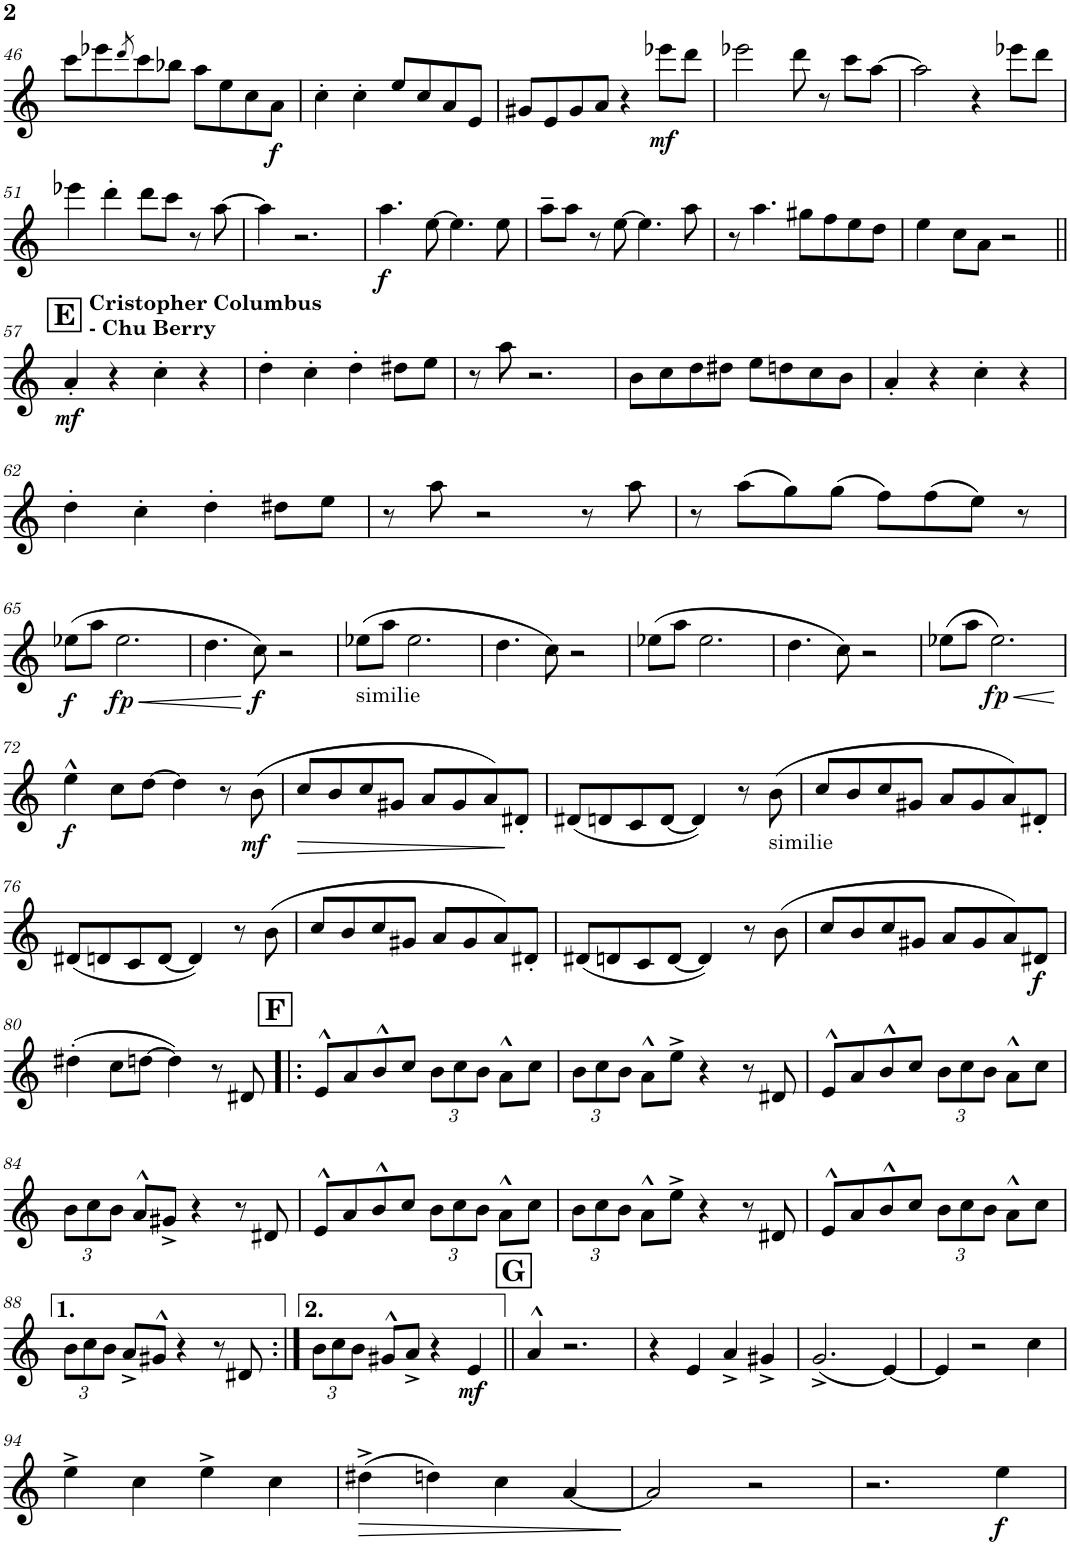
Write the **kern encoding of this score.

**kern	**dynam
*part1	*part1
*staff1	*staff1
*I"Flute	*
*I'Fl.	*
!!LO:PB:g=z
*clefG2	*
*k[]	*
*M2/2	*
*met(c|)	*
=46	=46
8ccc\L	.
8eee-X\	.
8qddd/	.
8ccc\	.
8bb-X\J	.
8aa\L	.
8ee\	.
8cc\	.
!	!LO:DY:b
8a\J	f
=47	=47
4cc'\	.
4cc'\	.
8ee/L	.
8cc/	.
8a/	.
8e/J	.
=48	=48
8g#X/L	.
8e/	.
8g#/	.
8a/J	.
4r	.
!	!LO:DY:b
8eee-X\L	mf
8ddd\J	.
=49	=49
2eee-X\	.
8ddd\	.
8r	.
8ccc\L	.
[8aa\J	.
=50	=50
2aa\]	.
4r	.
8eee-X\L	.
8ddd\J	.
!!LO:LB:g=z
=51	=51
4eee-X\	.
4ddd'\	.
8ddd\L	.
8ccc\J	.
8r	.
[8aa\	.
=52	=52
4aa\]	.
2.r	.
=53	=53
!	!LO:DY:b
4.aa\	f
[8ee\	.
4.ee\]	.
8ee\	.
=54	=54
8aa~\L	.
8aa\J	.
8r	.
[8ee\	.
4.ee\]	.
8aa\	.
=55	=55
8r	.
4.aa\	.
8gg#X\L	.
8ff\	.
8ee\	.
8dd\J	.
=56	=56
4ee\	.
8cc\L	.
8a\J	.
2r	.
!!LO:LB:g=z
!!LO:REH:place=s1:a:B:cj:fs=14:t=E
=57||	=57||
!LO:TX:a:B:t=Cristopher Columbus	!
!LO:TX:a:t=- Chu Berry	!
!	!LO:DY:b
4a'/	mf
4r	.
4cc'\	.
4r	.
=58	=58
4dd'\	.
4cc'\	.
4dd'\	.
8dd#X\L	.
8ee\J	.
=59	=59
8r	.
8aa\	.
2.r	.
=60	=60
8b\L	.
8cc\	.
8dd\	.
8dd#X\J	.
8ee\L	.
8ddn\	.
8cc\	.
8b\J	.
=61	=61
4a'/	.
4r	.
4cc'\	.
4r	.
!!LO:LB:g=z
=62	=62
4dd'\	.
4cc'\	.
4dd'\	.
8dd#X\L	.
8ee\J	.
=63	=63
8r	.
8aa\	.
2r	.
8r	.
8aa\	.
=64	=64
8r	.
(8aa\L	.
8gg\)	.
(8gg\J	.
8ff\L)	.
(8ff\	.
8ee\J)	.
8r	.
!!LO:LB:g=z
=65	=65
!	!LO:DY:b
(8ee-X\L	f
8aa\J	.
!	!LO:HP:b
!	!LO:DY:n=1:b
2.ee-\	< fp
=66	=66
4.dd\	.
!	!LO:DY:n=1:b
8cc\)	[ f
2r	.
=67	=67
!LO:TX:b:t=similie	!
(8ee-X\L	.
8aa\J	.
2.ee-\	.
=68	=68
4.dd\	.
8cc\)	.
2r	.
=69	=69
(8ee-X\L	.
8aa\J	.
2.ee-\	.
=70	=70
4.dd\	.
8cc\)	.
2r	.
=71	=71
(8ee-X\L	.
8aa\J	.
!	!LO:HP:b
!	!LO:DY:n=1:b
2.ee-\)	< fp
.	[
!!LO:LB:g=z
=72	=72
!	!LO:DY:b
4ee^^\	f
8cc\L	.
[8dd\J	.
4dd\]	.
8r	.
!	!LO:DY:b
(8b\	mf
=73	=73
!	!LO:HP:b
8cc/L	>
8b/	.
8cc/	.
8g#X/J	.
8a/L	.
8g#/	.
8a/)	.
8d#X'/J	]
=74	=74
(8d#X/L	.
8dn/	.
8c/	.
[8d/J	.
4d/])	.
8r	.
!LO:TX:b:t=similie	!
(8b\	.
=75	=75
8cc/L	.
8b/	.
8cc/	.
8g#X/J	.
8a/L	.
8g#/	.
8a/)	.
8d#X'/J	.
!!LO:LB:g=z
=76	=76
(8d#X/L	.
8dn/	.
8c/	.
[8d/J	.
4d/])	.
8r	.
(8b\	.
=77	=77
8cc/L	.
8b/	.
8cc/	.
8g#X/J	.
8a/L	.
8g#/	.
8a/)	.
8d#X'/J	.
=78	=78
(8d#X/L	.
8dn/	.
8c/	.
[8d/J	.
4d/])	.
8r	.
(8b\	.
=79	=79
8cc/L	.
8b/	.
8cc/	.
8g#X/J	.
8a/L	.
8g#/	.
8a/)	.
!	!LO:DY:b
8d#X/J	f
!!LO:LB:g=z
=80	=80
(4dd#X'\	.
8cc\L	.
[8ddn\J	.
4dd\])	.
8r	.
8d#X/	.
!!LO:REH:place=s1:a:B:cj:fs=14:t=F
=81!|:	=81!|:
8e^^/L	.
8a/	.
8b^^/	.
8cc/J	.
*Xbrackettup	*
12b\L	.
12cc\	.
12b\J	.
8a^^\L	.
8cc\J	.
=82	=82
12b\L	.
12cc\	.
12b\J	.
8a^^\L	.
8ee^\J	.
4r	.
8r	.
8d#X/	.
=83	=83
8e^^/L	.
8a/	.
8b^^/	.
8cc/J	.
12b\L	.
12cc\	.
12b\J	.
8a^^\L	.
8cc\J	.
!!LO:LB:g=z
=84	=84
12b\L	.
12cc\	.
12b\J	.
8a^^/L	.
8g#X^/J	.
4r	.
8r	.
8d#X/	.
=85	=85
8e^^/L	.
8a/	.
8b^^/	.
8cc/J	.
12b\L	.
12cc\	.
12b\J	.
8a^^\L	.
8cc\J	.
=86	=86
12b\L	.
12cc\	.
12b\J	.
8a^^\L	.
8ee^\J	.
4r	.
8r	.
8d#X/	.
=87	=87
8e^^/L	.
8a/	.
8b^^/	.
8cc/J	.
12b\L	.
12cc\	.
12b\J	.
8a^^\L	.
8cc\J	.
!!LO:LB:g=z
=88	=88
12b\L	.
12cc\	.
12b\J	.
8a^/L	.
8g#X^^/J	.
4r	.
8r	.
8d#X/	.
=89:|!	=89:|!
12b\L	.
12cc\	.
12b\J	.
8g#X^^/L	.
8a^/J	.
4r	.
!	!LO:DY:b
4e/	mf
!!LO:REH:place=s1:a:B:cj:fs=14:t=G
=90||	=90||
4a^^/	.
2.r	.
=91	=91
4r	.
4e/	.
4a^/	.
4g#X^/	.
=92	=92
(2.g^/	.
[4e/)	.
=93	=93
4e/]	.
2r	.
4cc\	.
!!LO:LB:g=z
=94	=94
4ee^\	.
4cc\	.
4ee^\	.
4cc\	.
=95	=95
!	!LO:HP:b
(4dd#X^\	>
4ddn\)	.
4cc\	.
[4a/	.
.	]
=96	=96
2a/]	.
2r	.
=97	=97
2.r	.
!	!LO:DY:b
4ee\	f
=	=
*-	*-
